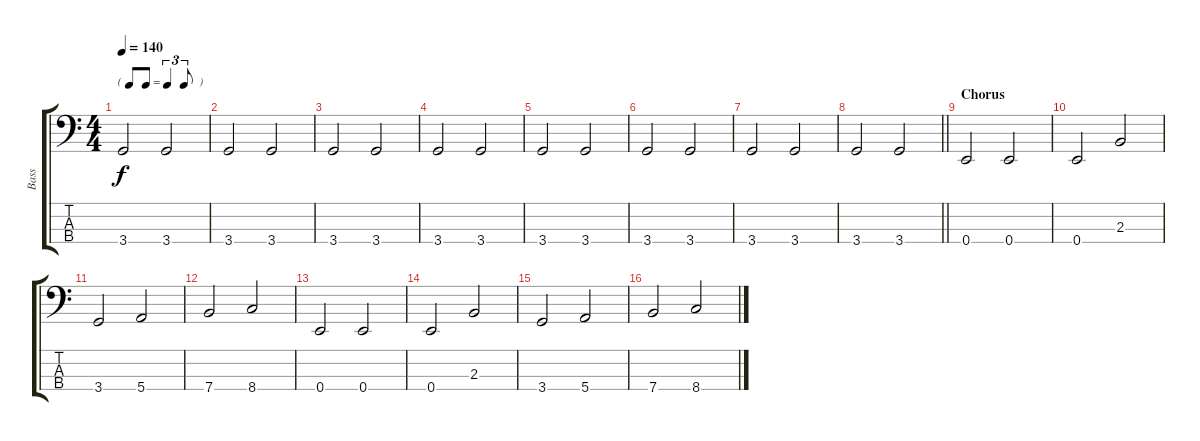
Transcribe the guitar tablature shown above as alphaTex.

\track ("Bass" "Bass") {instrument electricbassfinger}
\staff {score tabs}
\tuning (G2 D2 A1 E1) {hide}
\ts (4 4)
\tf triplet8th
\tempo 140
\clef f4
\ks c
3.4.2{dy f} 3.4.2 |
3.4.2 3.4.2 |
3.4.2 3.4.2 |
3.4.2 3.4.2 |
3.4.2 3.4.2 |
3.4.2 3.4.2 |
3.4.2 3.4.2 |
\barLineRight lightlight
3.4.2 3.4.2 |
\section ("" "Chorus")
0.4.2 0.4.2 |
0.4.2 2.3.2 |
3.4.2 5.4.2 |
7.4.2 8.4.2 |
0.4.2 0.4.2 |
0.4.2 2.3.2 |
3.4.2 5.4.2 |
7.4.2 8.4.2
